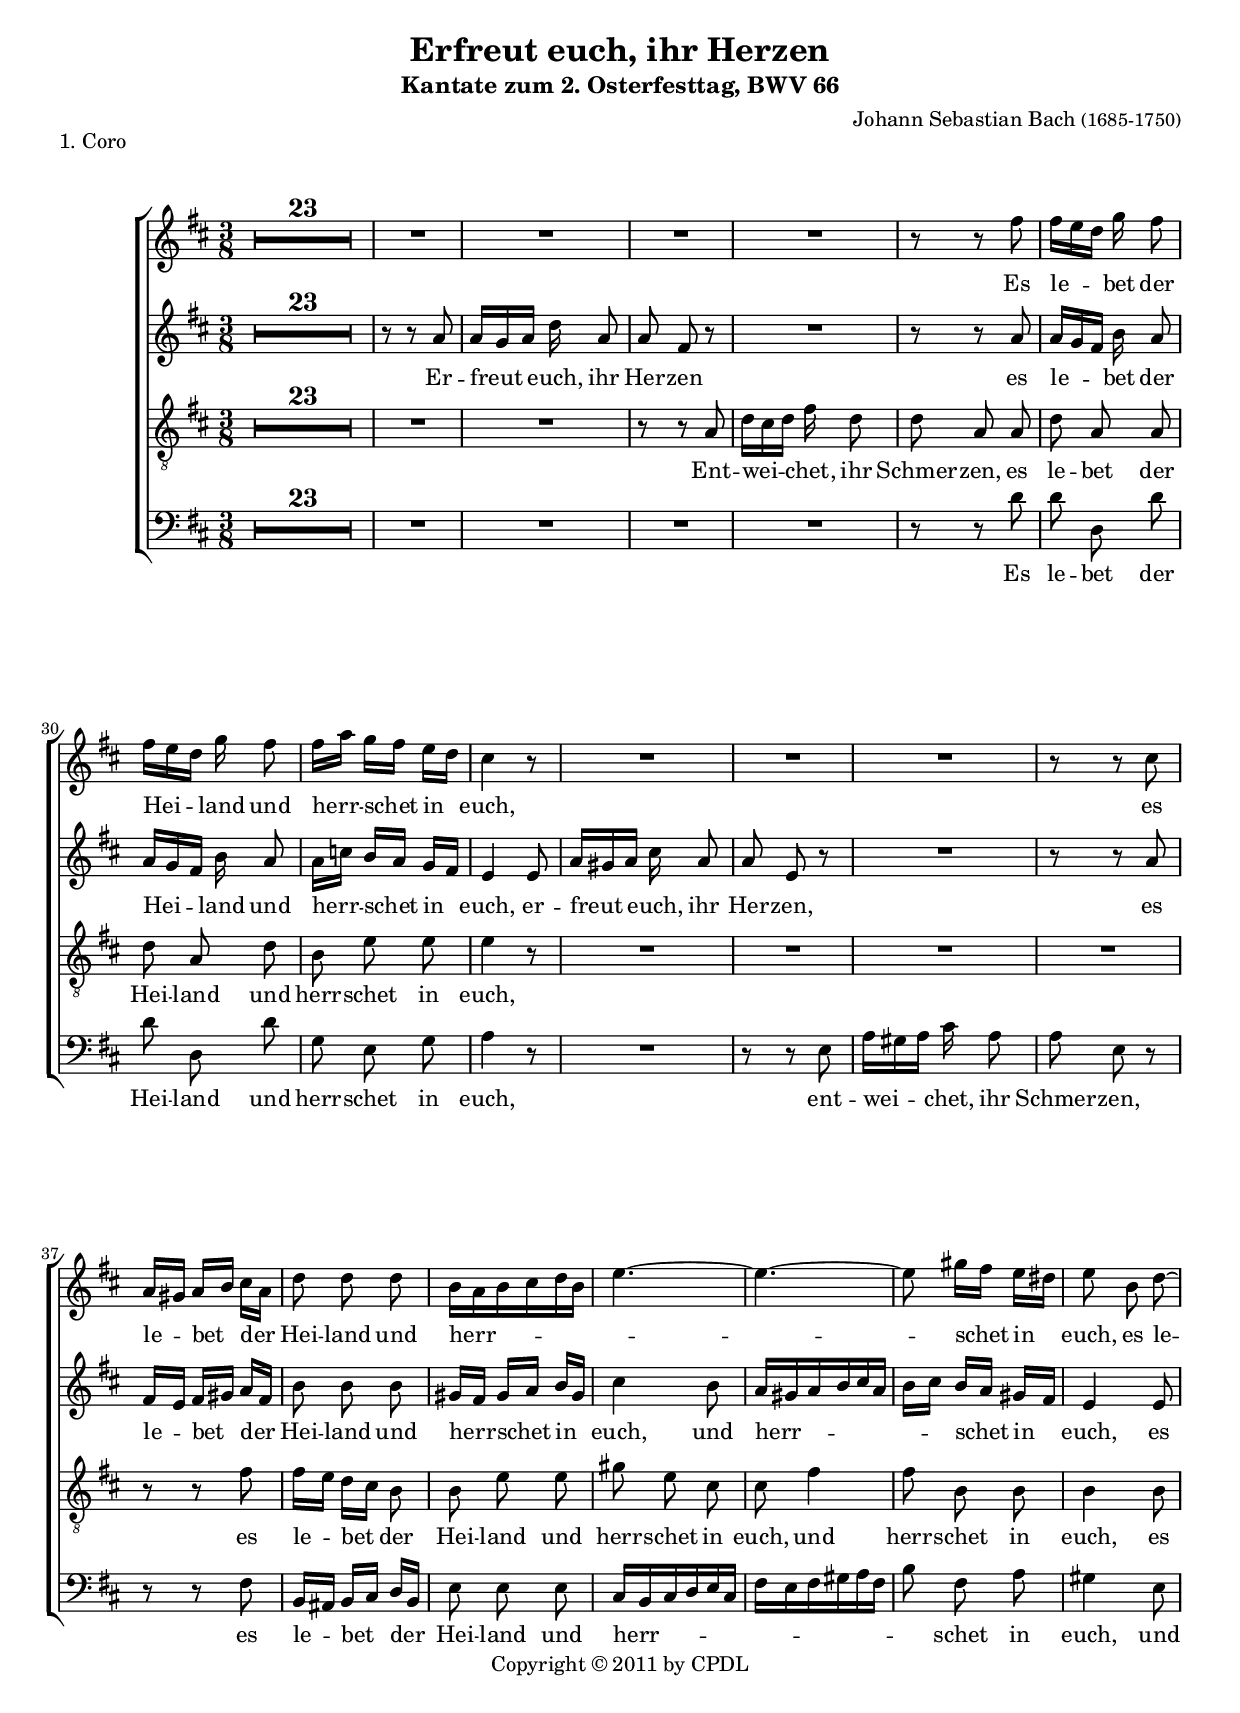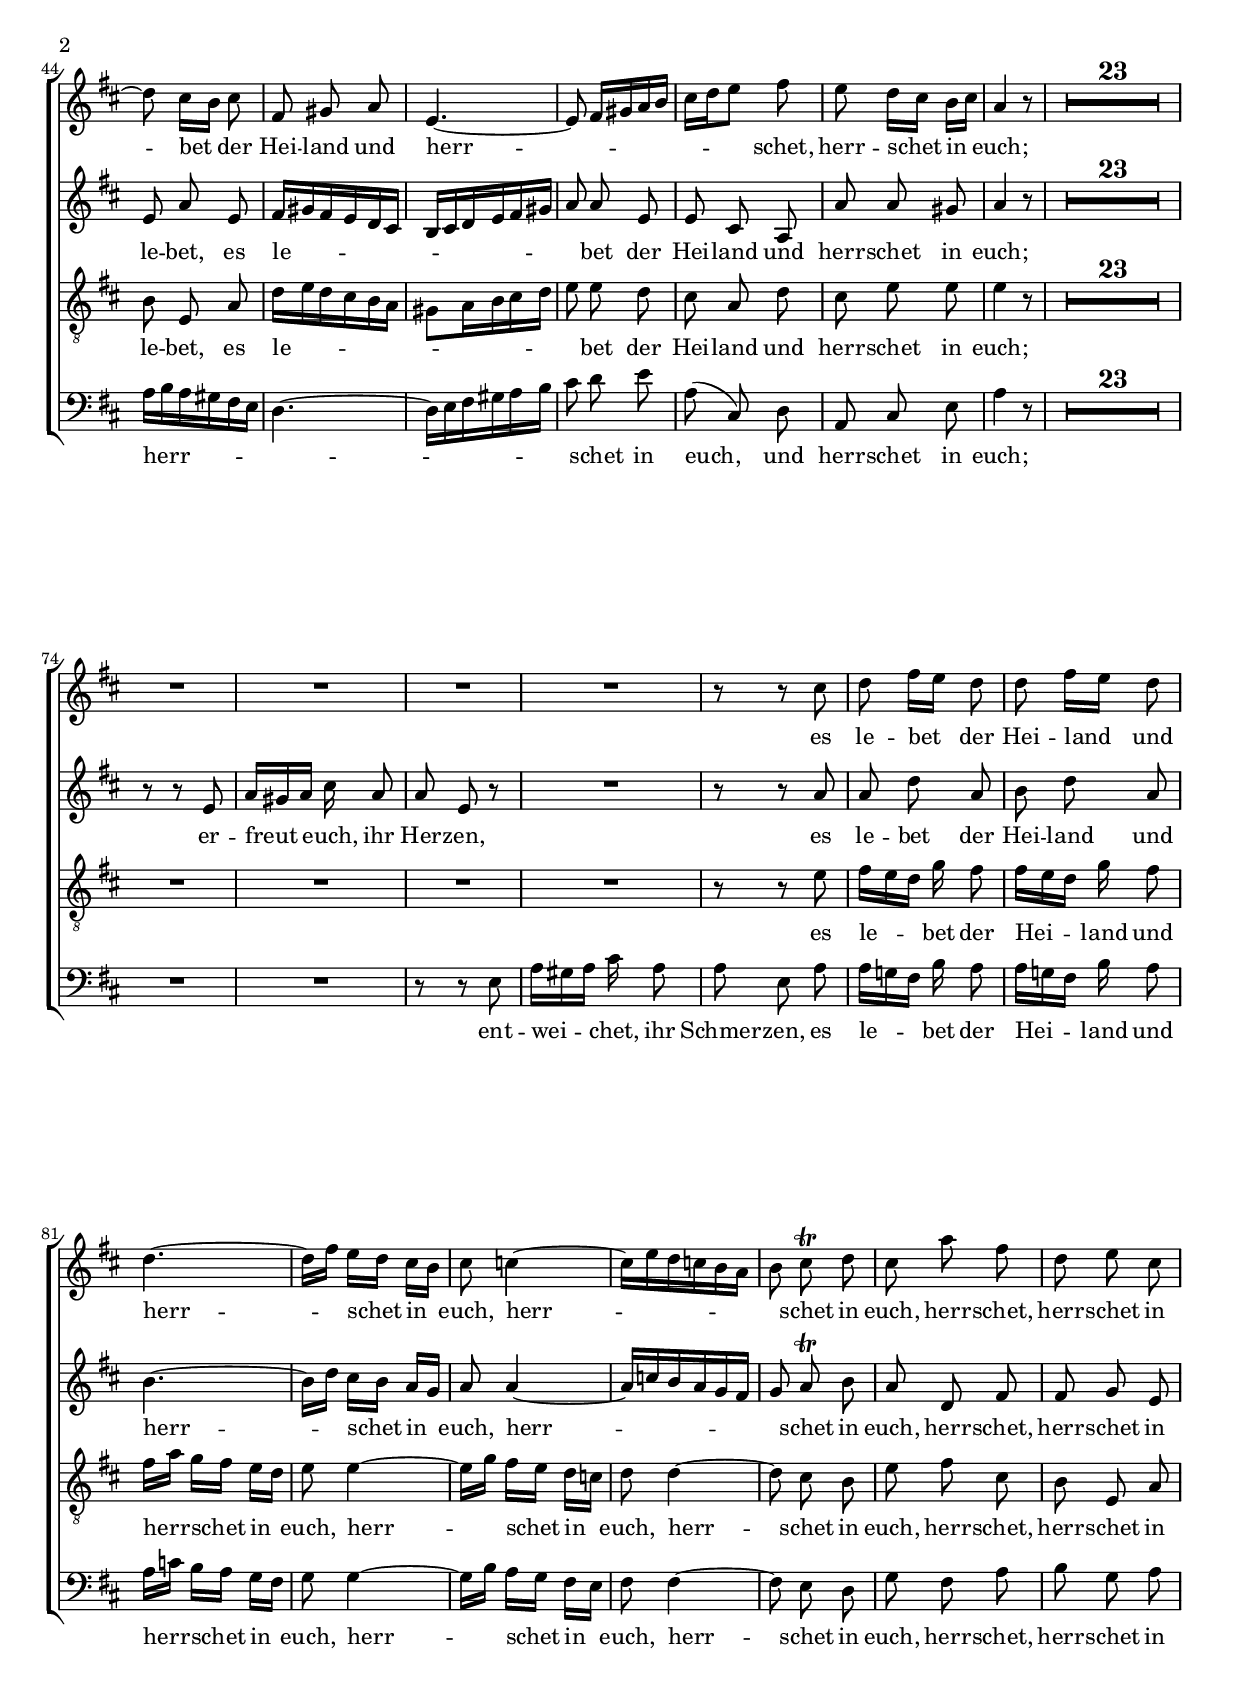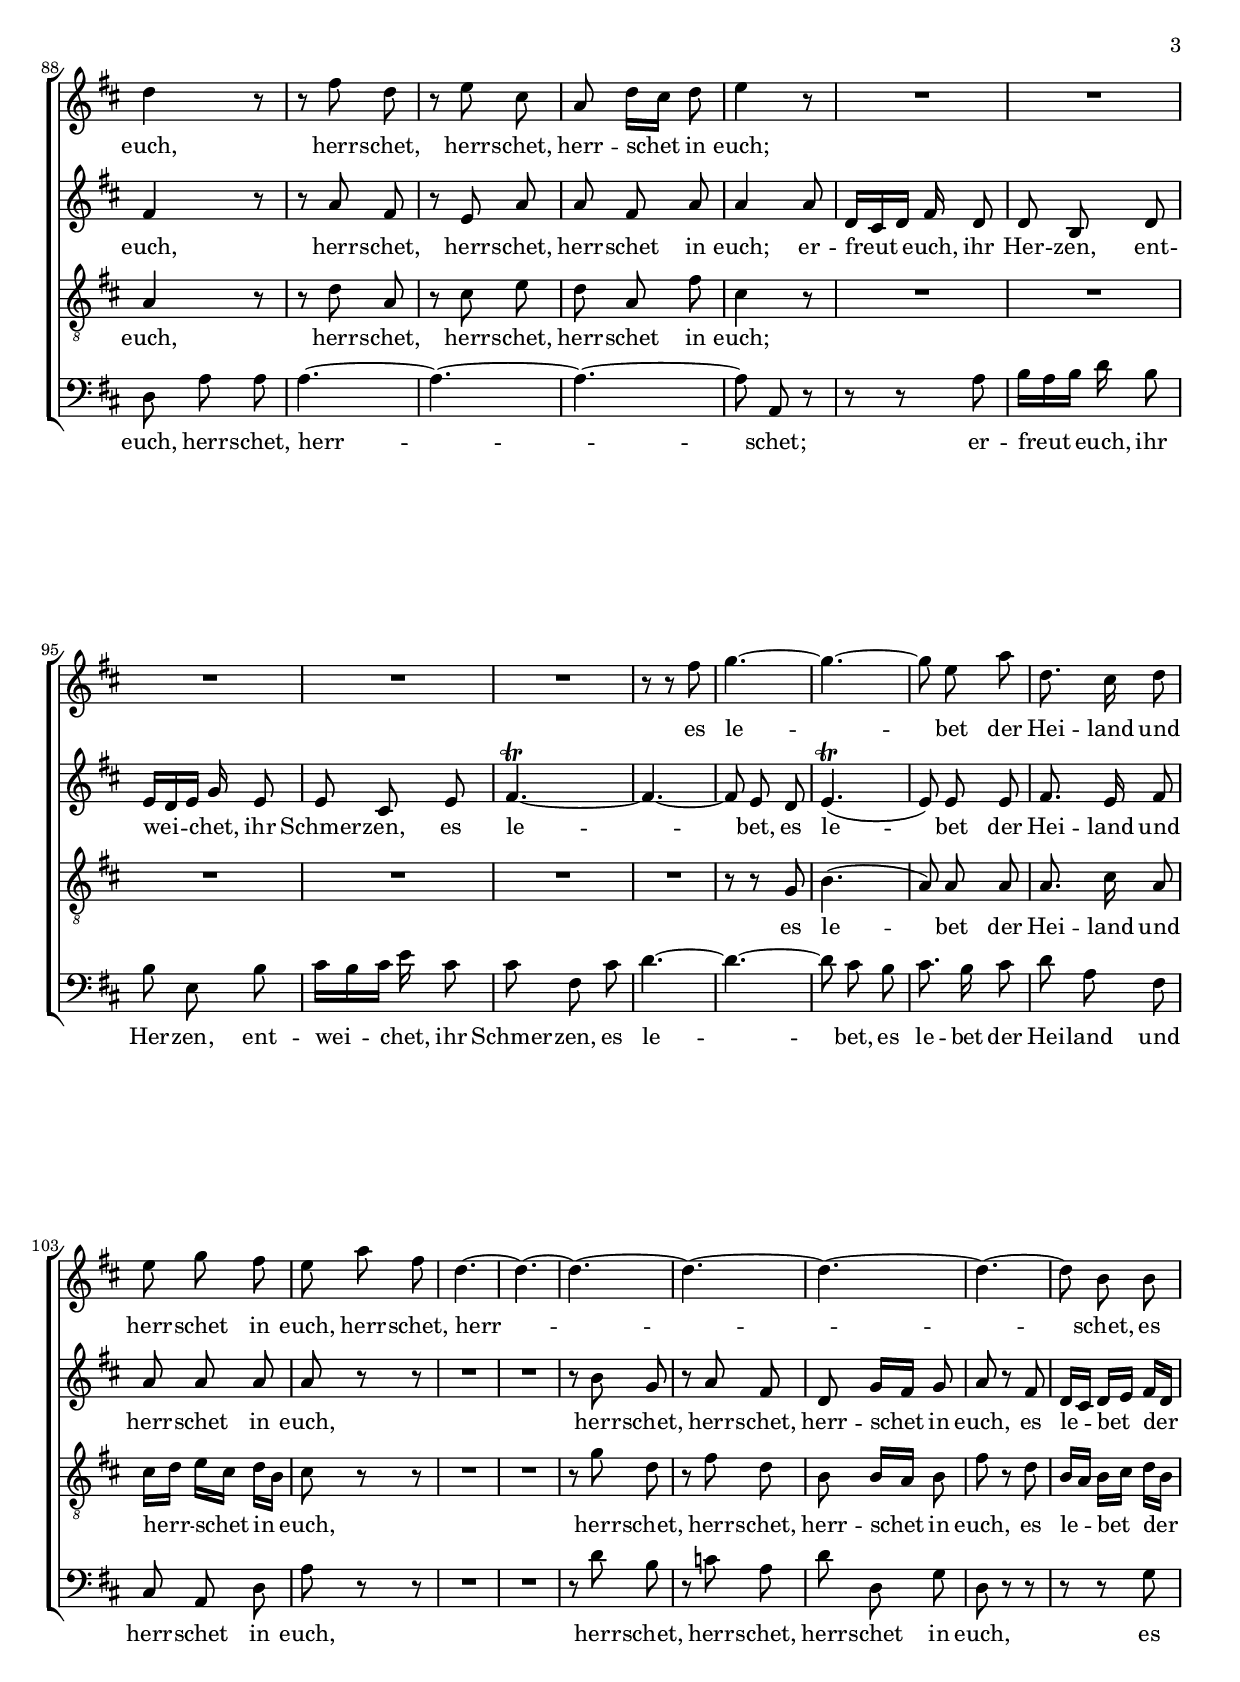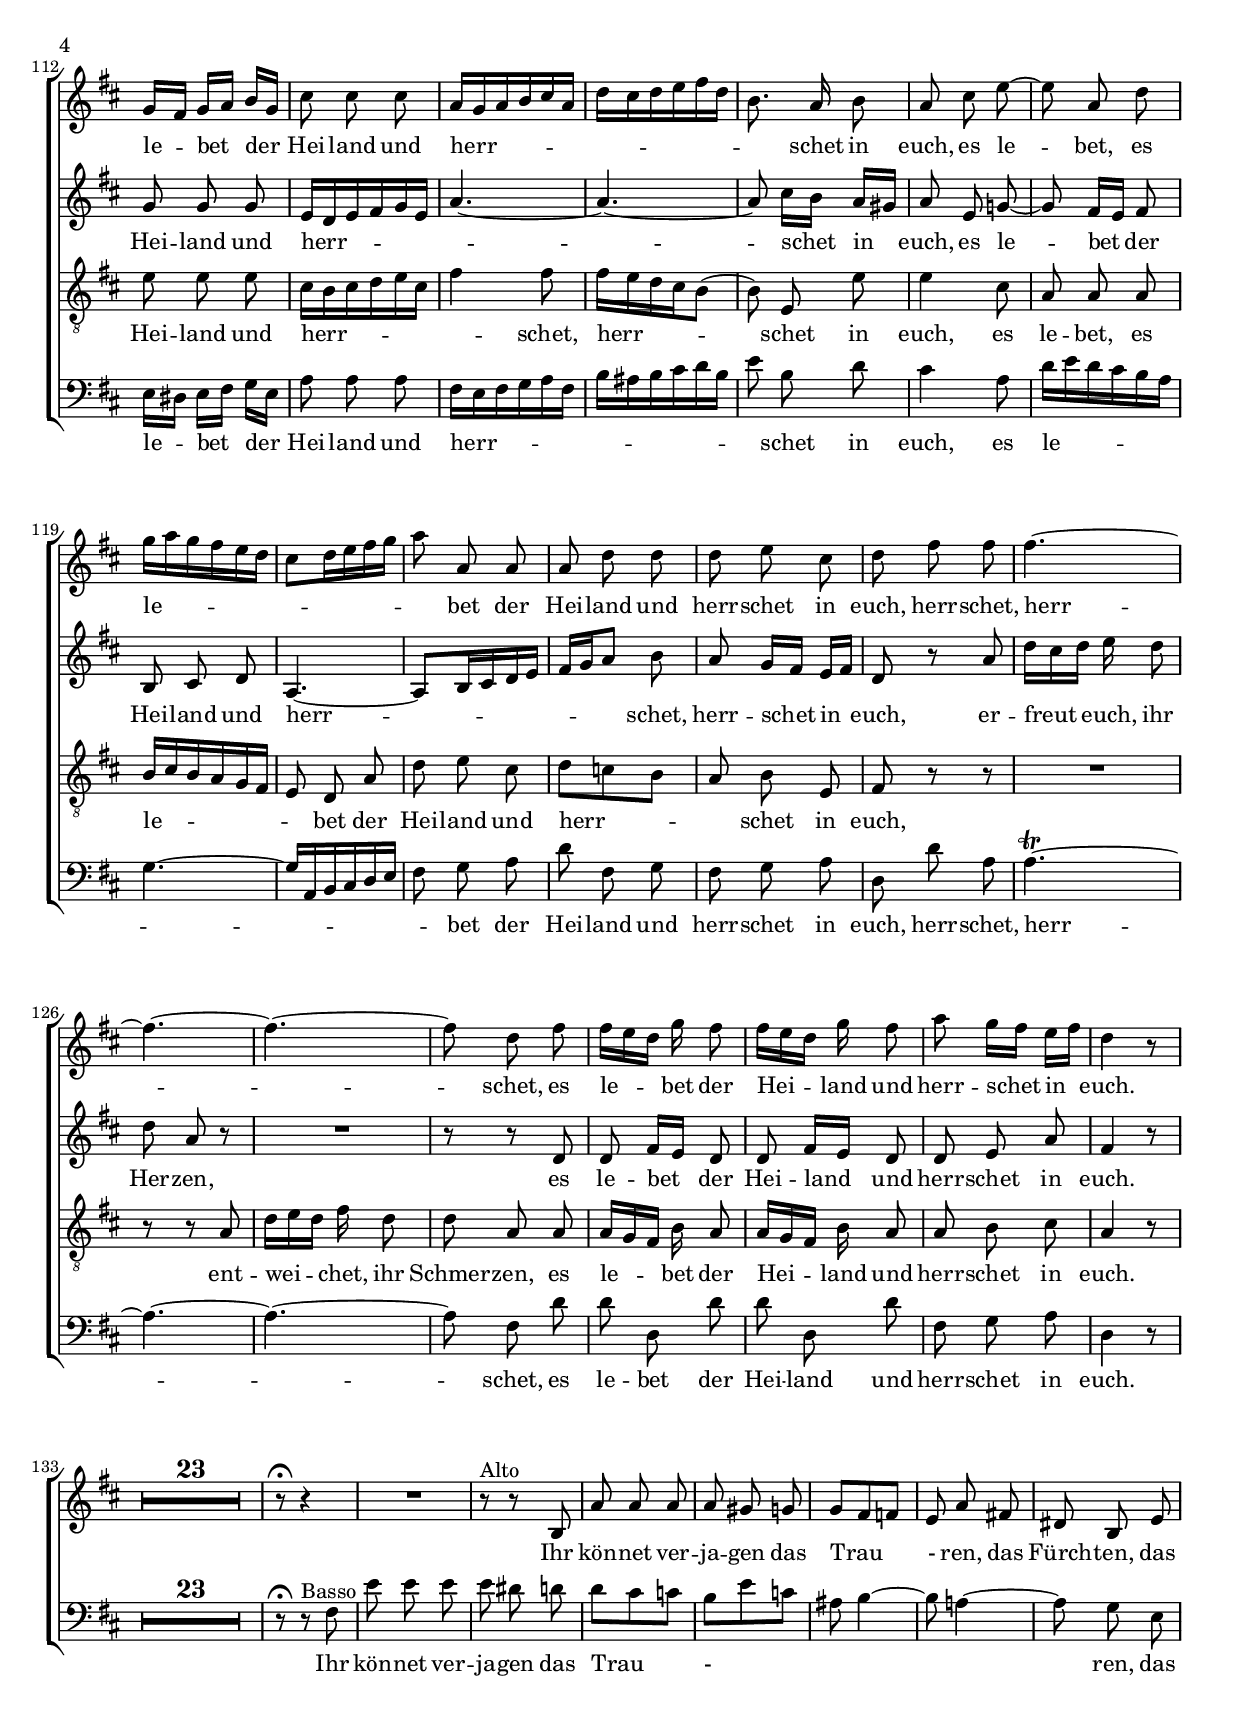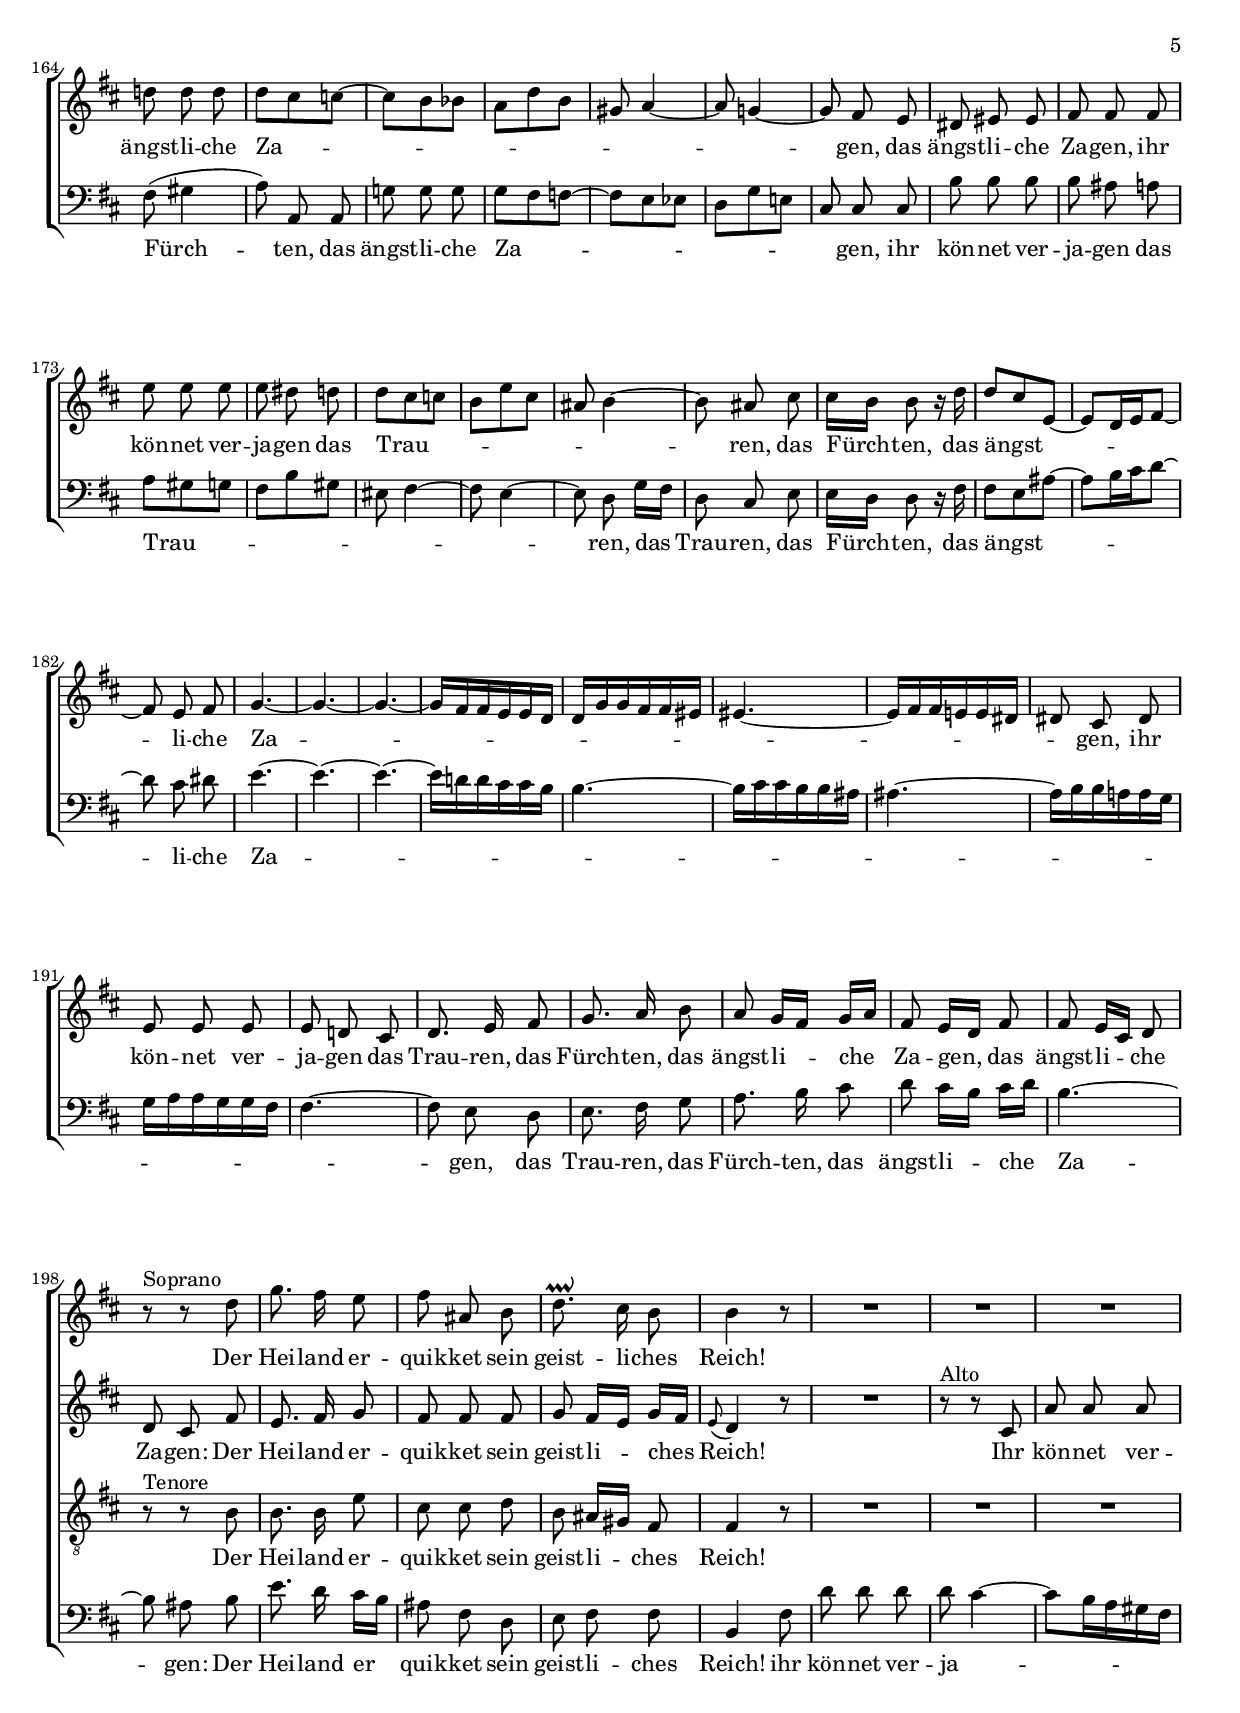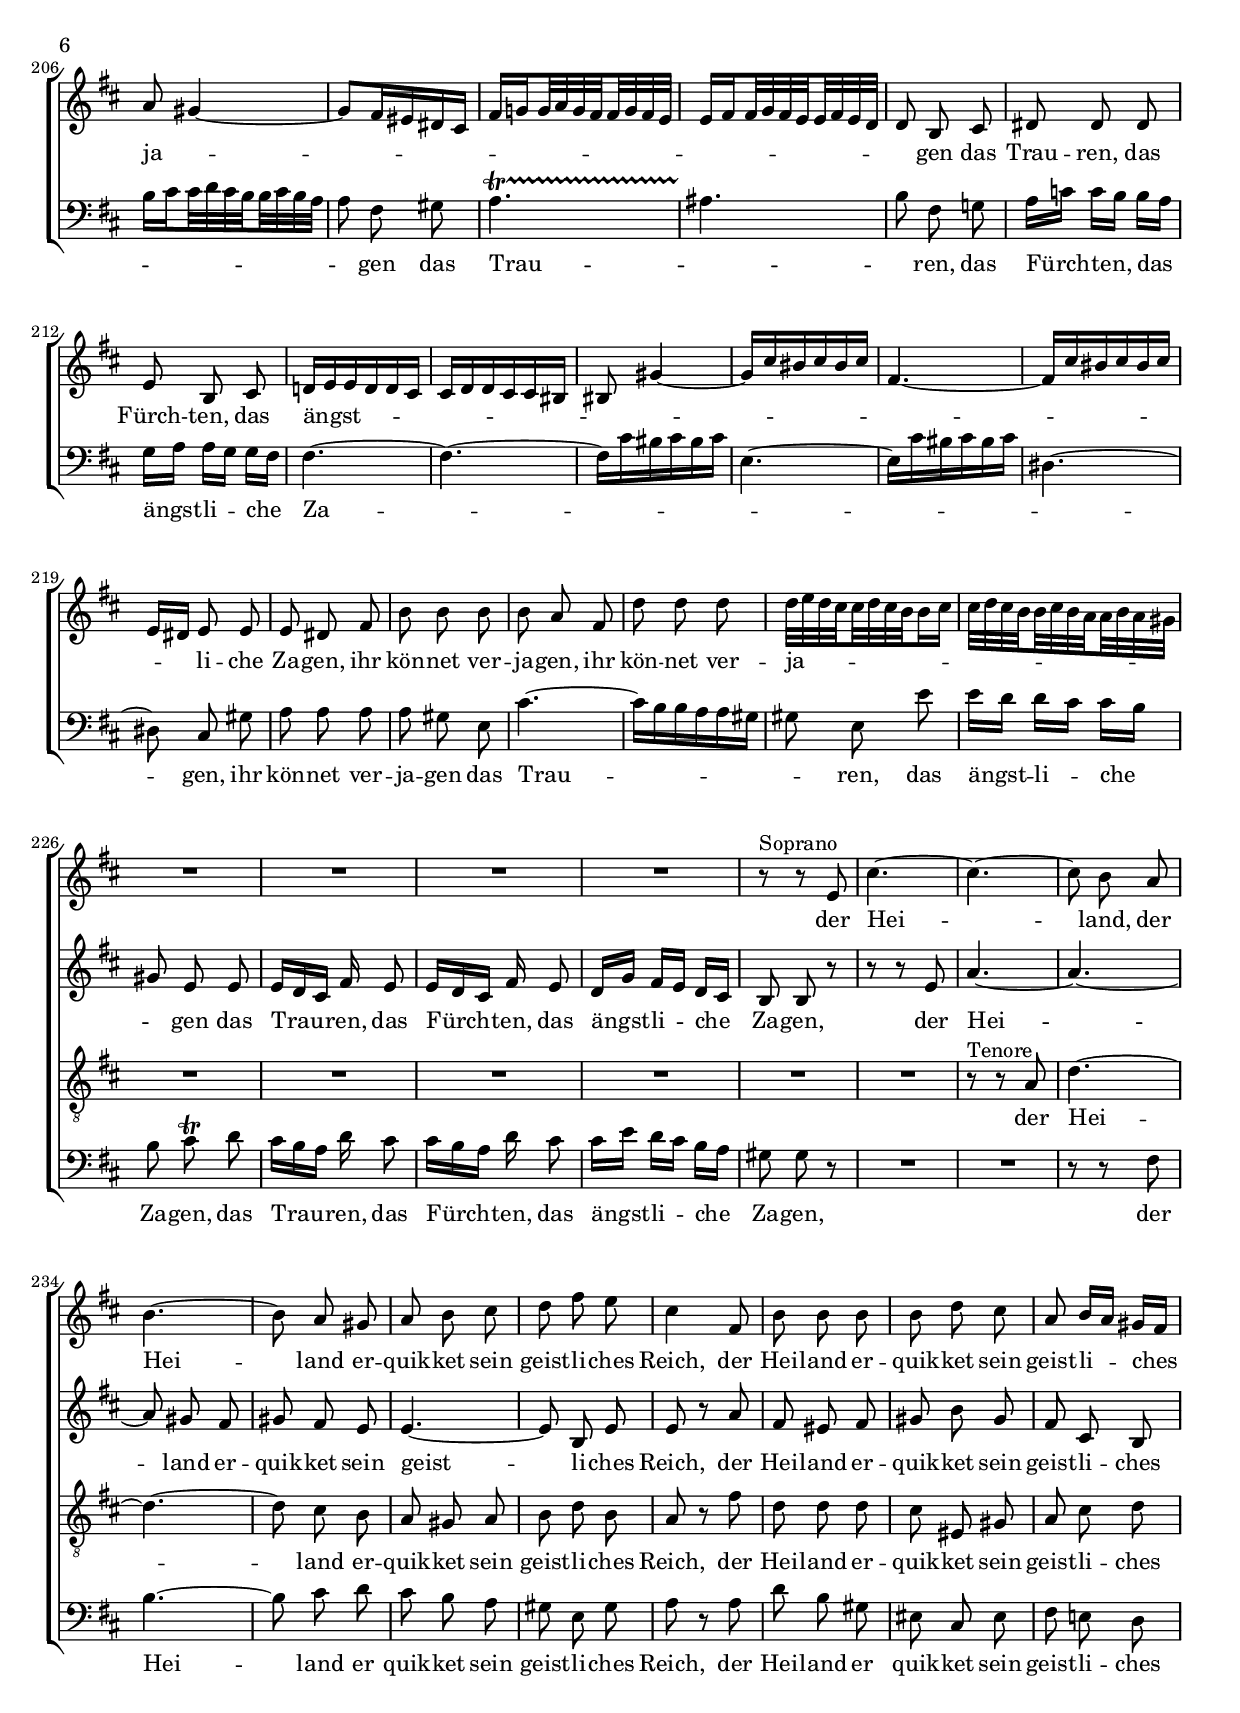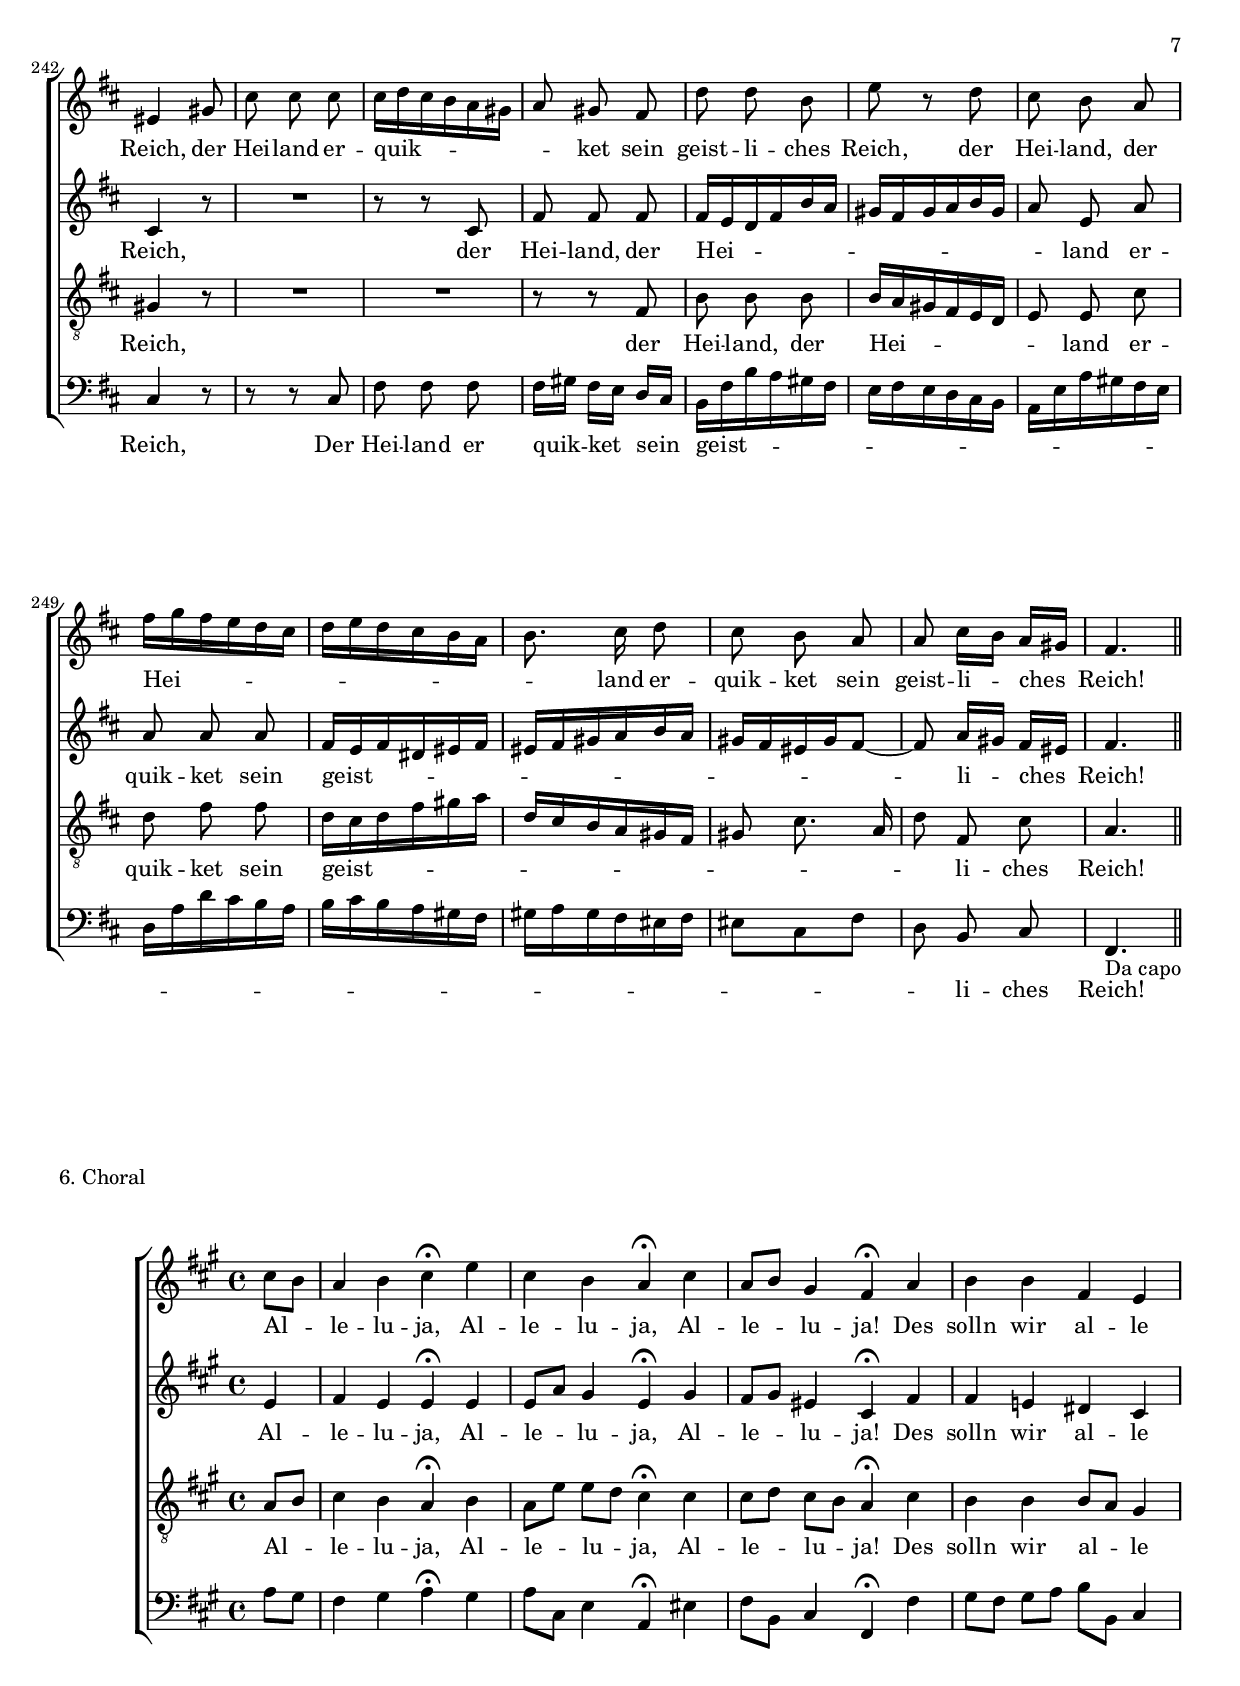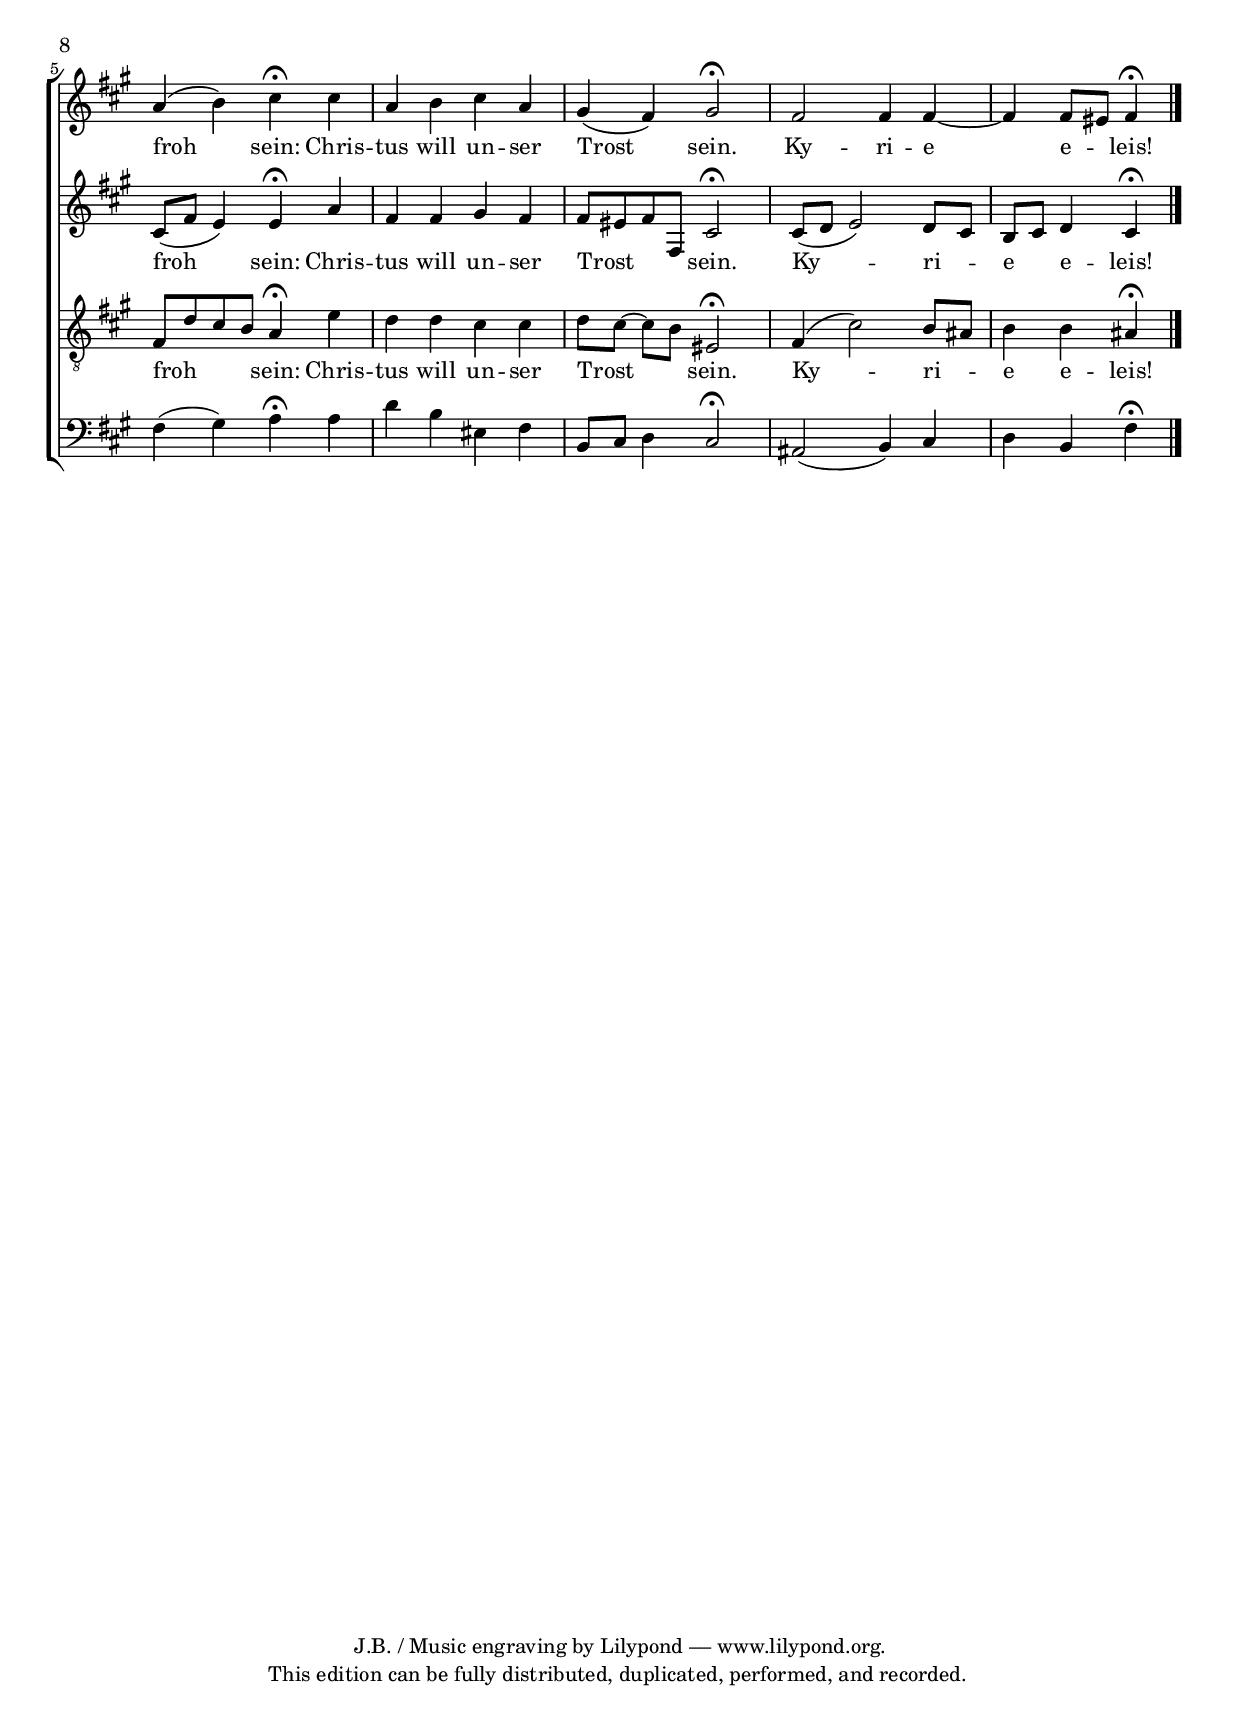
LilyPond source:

\version "2.14.2"


#(set-global-staff-size 18)

\include "deutsch.ly"

\header {
  title = "Erfreut euch, ihr Herzen"
  subtitle = "Kantate zum 2. Osterfesttag, BWV 66"
  composer =  \markup  { 
    "Johann Sebastian Bach" 
    \small 
    "(1685-1750)" 
  }
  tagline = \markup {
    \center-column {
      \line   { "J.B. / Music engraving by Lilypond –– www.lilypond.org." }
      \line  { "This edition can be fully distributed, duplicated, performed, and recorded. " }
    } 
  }
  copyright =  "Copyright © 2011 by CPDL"
  piece = "1. Coro"
}

global = {
  \autoBeamOff
  \key d \major
  \time 3/8 
}

Textlebet = \lyricmode {
  le -- bet der Hei -- land und herr -- schet in
}

TextEsleb = \lyricmode {
  Es \Textlebet euch,
}

TextEntw = \lyricmode {
  ent -- wei -- chet, ihr Schmer -- zen,
}
TextErf = \lyricmode {
  er -- freut euch, ihr Her -- zen,
}

Soprano = \relative c' {
  \global 
  \clef G
  R4.*27 | 
  r8 r fis'|
  fis16[  e d] g fis8 | 
  fis16[  e d ] g fis8|
  fis16[ a] g[ fis] e[ d] |
  cis4 r8|
  
  R4.*3|
  r8 r cis |
  %37
  a16[ gis] a[ h] cis[ a] |
  d8 d d |
  h16[ a h cis d h] |
  e4.~ |
  e4.~ |
  e8 gis16[ fis ] e[ dis] |
  e8 h d~ |
  d cis16[ h] cis8 |
  fis, gis a |
  e4.~ |
  e8 fis16[ gis a h] |
  cis[ d e8] fis |
  e d16[ cis] h[ cis] |
  a4 r8 |
  
  R4.*23 |\break
  R4.*4 |
  
  r8 r cis |
  d fis16[ e] d8 |
  d fis16[ e] d8 |
  d4.~ |
  d16[ fis] e[ d] cis[ h] |
  cis8 c4~ |
  c16[e d c h a] |
  h8 cis\trill d |
  cis a' fis |
  d e cis |\break
  d4 r8 |
  r8 fis d |
  r8 e cis |
  a d16[ cis] d8 |
  e4 r8 |
  
  R4.*5 |
  r8 r fis |
  g4.~ |
  g4.~ |
  g8 e a |
  d,8. cis16 d8 |
  e g fis |
  e a fis |
  d4.~ |
  d4.~ |
  d4.~ |
  d4.~ |
  d4.~ |
  d4.~ |
  d8 h h | \break
  %112
  g16[ fis] g[ a] h[ g] |
  cis8 cis cis |
  a16[ g a h cis a] |
  d[ cis d e fis d] |
  h8. a16 h8 |
  a cis e~ |
  e a, d | 
  g16[ a g fis e d] |
  cis8[ d16 e fis g ] | 
  a8 a, a |
  a d d |
  d e cis |
  d fis fis | 
  fis4.~ |
  fis4.~ |
  fis4.~ |
  fis8 d fis |
  fis16[ e d] g fis8 |
  fis16[ e d] g fis8 |
  a g16[ fis] e[ fis] |
  d4 r8 |\break
  R4.*23
  
  R4.*42 |
  r8^Soprano r d |
  g8. fis16 e8 |
  fis ais, h |
  d8.\prallup cis16 h8 |
  h4 r8 |
  
  
  R4.*27 |
  r8^Soprano r e, |
  cis'4.~ |
  cis4.~ |
  cis8 h a  |
  h4.~ |
  h8 a gis |
  a h cis |
  d fis e |
  cis4 fis,8 |
  h h h |
  h d cis |
  a h16[ a] gis[ fis] |
  eis4 gis8 |
  %243
  cis cis cis |
  cis16[ d cis h a gis] |
  a8 gis fis |
  d' d h |
  e r d |
  cis h a |
  fis'16[ g fis e d cis ] |
  d[ e d cis h a] |
  h8. cis16 d8 |
  cis h a |
  a cis16[ h] a[ gis] |
  fis4.
  \bar "||"
}

SopranoText = \lyricmode {
  \set stanza = ""
  \TextEsleb
  es le -- bet der Hei -- land und herr -- _ schet in euch,
  es le -- bet der Hei -- land und herr -- _ _ schet, herr -- schet in euch;
  
  es \Textlebet euch,
  herr -- _ schet in euch, 
  herr -- schet, herr -- schet in euch,
  herr -- schet, herr -- schet, herr -- schet in euch;
  
  es \Textlebet euch,
  herr -- schet, herr -- schet, 
  es le -- bet der Hei -- land und herr -- _ _ schet in euch,
  es le -- bet, es le -- _ _ bet der Hei -- land und herr -- schet in euch,
  herr -- schet, herr -- schet,
  es \Textlebet euch.
  
  Der Hei -- land er -- quik -- ket sein geist -- li -- ches Reich!
  der Hei -- land,
  der Hei -- land er -- quik -- ket sein geist -- li -- ches Reich,
  der Hei -- land er -- quik -- ket sein geist -- li -- ches Reich,
  der Hei -- land er -- quik -- _ ket sein geist -- li -- ches Reich,
  der Hei -- land,
  der Hei -- _ _ land er -- quik -- ket sein geist -- li -- ches Reich!
}

Alto = \relative c'' {
  \global 
  \clef G
  R4.*23 |
  r8 r a |
  a16[ g a] d a8 |
  a fis r |
  R4.
  r8 r8 a |
  a16[ g fis ] h a8 |
  a16[ g fis ] h a8 |
  a16[ c] h[ a] g[ fis ] |
  e4 e8 |
  a16[ gis a] cis a8 |
  a e r |
  R4. |
  r8 r8 a |
  fis16[ e] fis[ gis] a[ fis] |
  h8 h h |
  gis16[ fis ] gis[ a ] h[ gis] |
  cis4 h8 |
  a16[ gis a h cis a] |
  h[ cis] h[ a] gis[ fis] |
  e4 e8 |
  e a e |
  fis16[ gis fis e d cis]  |
  h[ cis d e fis gis] |
  a8 a e |
  e cis a |
  a' a gis |
  a4 r8 |
  
  R4.*23 |
  
  r8 r e |
  a16[ gis a]  cis a8 |
  a e r |
  
  R4. |
  r8 r a |
  a d a |
  h d a |
  h4.~ |
  h16[ d] cis[ h] a[ g] |
  a8 a4~ |
  a16[ c h a g fis ] |
  g8 a\trill h |
  a d, fis |
  fis g e |
  fis4 r8 |
  r8 a fis |
  r e a |
  a fis a |
  a4 a8 |
  %93
  d,16[ cis d] fis d8|
  d h d |
  e16[ d e] g e8 |
  e cis e |
  fis4.~\trill |
  fis~|
  fis8 e d |
  e4.(\trill |
  e8) e e |
  fis8. e16 fis8 |
  a a a |
  a r r |
  
  R4.*2 |
  
  r8 h g |
  r a fis |
  d g16[fis] g8 |
  a r fis |
  d16[ cis] d[ e] fis[ d] |
  g8 g g |
  e16[ d e fis g e ] |
  a4.~ |
  a4.~ |
  a8 cis16[ h] a[ gis] |
  a8 e g!~ |
  g fis16[ e] fis8 |
  h,8 cis d |
  a4.~ |
  a8[ h16 cis d e] |
  fis[ g a8] h |
  a g16[ fis] e[ fis] |
  d8 r a' | 
  d16[ cis d] e d8 |
  d a r |
  R4. |
  r8 r d, |
  d fis16[ e] d8 |
  d fis16[ e] d8 |
  d e a |
  fis4 r8
  R4.*23
  
  r8\fermata r4  |
  R4. |
  %158
  r8^Alto r h, |
  a' a a |
  a gis g |
  g[ fis f] |
  e a fis! |
  %163  
  dis h e |
  d'! d d |
  d[ cis c]~ |
  c[ h b] |
  a[ d h] |
  gis a4~ |
  a8 g!4~ |
  g8 fis e |
  dis eis eis |
  fis fis fis |
  e' e e |
  e dis d |
  d[ cis c] |
  h[ e cis] |
  ais h4~ |
  h8 ais cis |
  cis16[ h] h8 r16 d |
  d8[ cis e,]~ |
  e[  d16 e fis8]~ |
  fis e fis |
  g4.~ |
  g4.~ |
  g4.~ |
  g16[ fis fis e e d] |
  %187
  d[ g g fis fis eis] |
  eis4.~ |
  eis16[fis fis e! e dis] |
  dis8 cis dis |
  e e e |
  e d! cis |
  d8. e16 fis8 |
  g8. a16 h8 |
  a g16[ fis] g[ a] |
  fis8 e16[ d] fis8 |
  fis e16[ cis] d8 |
  d cis fis |
  e8. fis16 g8 |
  fis fis fis |
  g fis16[ e] g[ fis] |
  \appoggiatura e8 d4 r8 |
  R4. |
  r8^Alto  r cis |
  a' a a |
  a gis4~ |
  gis8[ fis16 eis dis cis] |
  \set subdivideBeams = ##t
  fis[ g! g32 a g fis fis g fis e ] |
  %209
  e16[ fis fis32 g fis e e fis e d] |
  \set subdivideBeams = ##f
  d8 h cis |
  dis dis dis |
  e h cis |
  d!16[ e e d d cis] |
  %214
  cis[ d d cis cis his] |
  his8 gis'4~ |
  gis16[ cis his cis his cis]
  fis,4.~ |
  fis16[ cis' his cis his cis] |
  e,[ dis] e8 e |
  %220
  e dis fis |
  h h h |
  h a fis |
  d' d d |
  \set subdivideBeams = ##t
  d32[ e d cis cis d cis h h16 cis] |
  cis32[ d cis h h cis h a a h a gis] |
  \set subdivideBeams = ##f
  gis8 e e |
  e16[ d cis] fis e8 |
  e16[ d cis] fis e8 |
  d16[ g] fis[ e] d[ cis] |
  h8 h r |
  %231
  r r e |
  a4.~ |
  a4.~ |
  a8 gis fis |
  gis fis e |
  e4.~ |
  e8 h e |
  e r a |
  fis eis fis |
  gis h gis |
  fis cis h |
  cis4 r8
  %243
  R4. |
  r8 r cis |
  fis fis fis |
  fis16[ e d fis h a ] |
  gis[ fis gis a h gis] |
  a8 e a |
  a a a |
  fis16[ e fis dis eis fis] |
  eis[ fis gis a h a] |
  gis[ fis eis gis fis8]~ |
  fis a16[ gis] fis[ eis] |
  fis4.
}

AltoText = \lyricmode {
  \set stanza = ""
  Er -- freut euch, ihr Her -- zen
  es \Textlebet euch,
  \TextErf
  es \Textlebet euch,
  und herr -- _ schet in euch,
  es le -- bet,
  es le -- _ _ bet der Hei -- land und herr -- schet in euch;
  
  
  \TextErf
  es \Textlebet euch,
  herr -- _ schet in euch, 
  herr -- schet, herr -- schet in euch,
  herr -- schet, herr -- schet, herr -- schet in euch;
  
  
  \TextErf
  \TextEntw
  es le -- bet,
  es \Textlebet euch,
  
  herr -- schet, herr -- schet, herr -- schet in euch,
  es le -- bet der Hei -- land und herr -- _ schet in euch,
  es le -- bet der Hei -- land und herr -- _ schet, herr -- schet in euch,
  \TextErf
  es \Textlebet euch.
  
  Ihr kön -- net ver -- ja -- gen das Trau - ren,
  das Fürch -- ten, das ängst -- li -- che Za -- _ _ _ _ gen,
  das ängst -- li -- che Za -- gen,
  ihr kön -- net ver -- ja -- gen das Trau -- _ _ _ ren, 
  das Fürch -- ten, das ängst -- li -- che Za -- _ _ _ gen,
  ihr kön -- net ver -- ja -- gen das Trau -- ren, 
  das Fürch -- ten, das ängst -- li -- che Za -- gen,
  das ängst -- li -- che Za -- gen: 
  Der Hei -- land er -- quik -- ket sein geist -- li -- ches Reich!
  
  Ihr kön -- net ver -- ja -- _ _ _ _ gen das Trau -- ren,
  das Fürch -- ten, das ängst -- _  _ _ _ _ li -- che Za -- gen,
  ihr kön -- net ver -- ja -- gen,  ihr kön -- net ver -- ja -- _ _ gen
  das Trau -- ren, 
  das Fürch -- ten, das ängst -- li -- che Za -- gen,
  der Hei -- land er -- quik -- ket sein geist -- li -- ches Reich,
  der Hei -- land er -- quik -- ket sein geist -- li -- ches Reich,
  der Hei -- land, 
  der Hei -- _ _ land er -- quik -- ket sein geist -- _ _ li -- ches Reich!
}

Tenore = \relative c' {
  \global
  \clef "G_8"
  R4.*25
  r8 r a |
  d16[ cis d] fis d8 |
  d a a |
  d a a |
  d a d |
  h e e
  e4 r8 |
  
  R4.*4 
  
  r8 r fis |
  fis16[ e] d[ cis] h8 |
  h e e |
  gis e cis |
  cis fis4 |
  fis8 h, h |
  h4 h8 |
  h e, a |
  d16[ e d cis h a ] |
  gis8[ a16 h cis d] |
  e8 e d |
  cis a d |
  cis e e |
  e4 r8 |
  
  R4.*27 |
  r8 r e |
  fis16[ e d] g fis8 |
  fis16[ e d] g fis8 |
  fis16[ a] g[ fis] e[ d] |
  e8 e4~ |
  e16[ g] fis[ e] d[ c] |
  d8 d4~ |
  d8 cis h |
  e fis cis |
  h e, a |
  a4 r8 |
  r d a |
  r cis e |
  d a fis' |
  cis4 r8
  
  R4.*6 |
  r8 r g |
  h4.( |
  a8) a a |
  a8. cis16 a8 |
  cis16[ d] e[ cis] d[ h] |
  cis8 r r | 
  
  R4.*2 |
  r8 g' d |
  r fis d |
  h h16[ a] h8 |
  fis' r d |
  h16[ a] h[ cis] d[ h] |
  e8 e e |
  cis16[ h cis d e cis] |
  fis4 fis8 |
  fis16[ e d cis h8(] |
  h) e, e' |
  e4 cis8 |
  a a a |
  h16[ cis h a g fis] |
  e8 d a' |
  d e cis |
  d[ c h] |
  a h e, |
  fis r r | 
  
  R4. |
  
  r8 r a |
  d16[ e d] fis d8 |
  d a a |
  a16[ g fis] h a8 |
  a16[ g fis] h a8 |
  a h cis |
  a4 r8 
  R4.*23
  
  R4.*42 |
  r8^Tenore r h |
  h8. h16 e8 |
  cis cis d |
  h ais16[ gis] fis8 |
  fis4 r8 |
  
  R4.*29 |
  r8^Tenore r a |
  d4.~ |
  d4.~ |
  d8 cis h |
  a gis a |
  h d h |
  a r fis' |
  d d d |
  cis eis, gis |
  a cis d |
  gis,4 r8 |
  %243
  R4.*2 |
  r8 r fis |
  h h h |
  h16[ a gis fis e d] |
  e8 e cis' |
  d fis fis |
  d16[ cis d fis gis a] |
  d,[ cis h a gis fis] |
  gis8 cis8. a16 |
  d8 fis, cis' |
  a4.
}
TenoreText = \lyricmode {
  \set stanza = ""
  Ent -- wei -- chet, ihr Schmer -- zen, 
  es \Textlebet euch,
  es \Textlebet euch,
  und herr -- schet in euch,
  es le -- bet,
  es le -- _ _ bet der  Hei -- land und herr -- schet in euch;
  es \Textlebet euch,
  herr -- schet in euch, herr -- schet in euch,
  herr -- schet, herr -- schet in euch,
  herr -- schet, herr -- schet, herr -- schet in euch;
  
  es \Textlebet euch,
  
  herr -- schet, herr -- schet, herr -- schet in euch,
  es le -- bet der Hei -- land und herr -- _ schet, herr -- schet in euch,
  es le -- bet, es le -- _ bet der Hei -- land und  herr -- _ schet in euch,
  \TextEntw
  es \Textlebet euch.
  
  Der Hei -- land er -- quik -- ket sein geist -- li -- ches Reich!
  der Hei -- land er -- quik -- ket sein geist -- li -- ches Reich,
  der Hei -- land er -- quik -- ket sein geist -- li -- ches Reich,
  der Hei -- land,
  der Hei -- _ land er -- quik -- ket sein geist -- _ _ _ _ _ li -- ches Reich!
  
}
Basso = \relative c {
  \clef bass
  \global
  R4.*27
  r8 r d' |
  d d, d' |
  d d, d' |
  g, e g |
  a4 r8 |
  R4. |
  r8 r e |
  a16[ gis a ] cis a8 |
  a e r |
  r r fis |
  h,16[ ais] h[ cis] d[ h] |
  e8 e e |
  cis16[ h cis d e cis] |
  fis[ e fis gis a fis ] |
  h8 fis a |
  gis4 e8 |
  a16[ h a gis fis e ]
  d4.~ |
  d16[ e fis gis a h] |
  cis8 d e |
  a,( cis,) d |
  a cis e |
  a4 r8 |
  
  R4.*25 |
  r8 r e |
  a16[ gis a] cis a8 |
  a e a |
  a16[ g! fis] h a8 |
  a16[ g! fis] h a8 |
  a16[ c] h[ a] g[ fis] |
  g8 g4~ |
  g16[ h] a[ g] fis[ e] |
  fis8 fis4~ |
  fis8 e d |
  g fis a |
  h g a |
  d, a' a |
  a4.~ |
  a4.~ |
  a4.~ |
  a8 a, r |
  
  r r a' |
  h16[ a h] d h8 |
  h e, h' |
  cis16[ h cis] e cis8 |
  cis fis, cis' |
  d4.~ |
  d4.~ |
  d8 cis h |
  cis8. h16 cis8 |
  d a fis |
  cis a d |
  a' r r |
  
  R4.*2 |
  r8 d h |
  r c a |
  d d, g |
  d r r |
  r r g |
  e16[ dis] e[ fis]  g[ e] |
  a8 a a |
  fis16[ e fis g a fis ] |
  h[ ais h cis d h ] |
  e8 h d |
  cis4 a8 |
  d16[ e d cis h a] |
  g4.~ |
  g16[ a, h cis d e ] |
  fis8 g a |
  d fis, g |
  fis g a |
  d, d' a |
  a4.\trill~ |
  a4.~ |
  a4.~ |
  a8 fis d' |
  d d, d' |
  d d, d' |
  fis, g a |
  d,4 r8 |
  
  R4.*23
  r8\fermata r^Basso fis |
  e' e e |
  e dis d |
  d[ cis c] |
  h[ e c] |
  ais h4~ |
  h8 a!4~ |
  a8 g e |
  %164
  fis( gis4 |
  a8) a, a |
  g'! g g |
  g[ fis f]~ |
  f[ e es] |
  d[ g e!] |
  cis cis cis |
  h' h h |
  h ais a |
  a[ gis g] |
  fis[ h gis] |
  eis fis4~ |
  fis8 e4~ |
  e8 d g16[ fis] |
  d8 cis e |
  e16[ d] d8 r16 fis |
  fis8[ e ais]~ |
  ais[ h16 cis d8]~ |
  d cis dis |
  e4.~ |
  e4.~  |
  e4.~ |
  e16[ d! d cis cis h] | 
  
  h4.~ |
  h16[ cis cis h h ais] |
  ais4.~ |
  ais16[ h h a! a g ] |
  g[ a a g g fis] |
  fis4.~ |
  fis8 e d |
  e8. fis16 g8 |
  a8. h16 cis8 |
  d cis16[ h] cis[ d] |
  h4.~ |
  h8 ais h |
  e8. d16 cis[ h] |
  ais8 fis d |
  e fis fis |
  %202
  h,4 fis'8 |
  d' d d |
  d cis4~ |
  cis8 [ h16 a gis fis] |
  \set subdivideBeams = ##t
  h[ cis cis32 d cis h h cis h a ] |
  \set subdivideBeams = ##f
  a8 fis gis |
  a4.\startTrillSpan |
  ais4.\stopTrillSpan |
  h8 fis g! |
  a16[ c] c[ h] h[ a] |
  g[ a] a[ g] g[ fis] |
  fis4.~ |
  fis4.~ |
  fis16[ cis' his cis his cis] |
  e,4.~ |
  e16[ cis' his cis his cis] |
  dis,4.~ |
  dis8 cis gis' |
  %220
  a a a |
  a gis e |
  cis'4.~ |
  cis16[ h h a a gis] |
  gis8 e e' |
  e16[ d] d[ cis] cis[ h] |
  h8 cis\trill d |
  cis16[ h a] d cis8 |
  cis16[ h a] d cis8 |
  cis16[ e] d[ cis] h[ a] |
  gis8 gis r |
  %231
  R4.*2 |
  r8 r fis |
  h4.~ |
  h8 cis d |
  cis h a |
  gis e gis |
  a r a |
  d h gis |
  eis cis eis |
  fis e! d |
  cis4 r8 |
  %243
  r r cis |
  fis fis fis |
  fis16[ gis] fis[ e] d[ cis] |
  h[ fis' h a gis fis] |
  e[ fis e d cis h] |
  a[ e' a gis fis e] |
  d[ a' d cis h a] |
  h[ cis h a gis fis] |
  gis[ a gis fis eis fis] |
  eis8[ cis fis] |
  d h cis |
  fis,4._"Da capo"
}
BassoText = \lyricmode {
  \set stanza = ""
  \TextEsleb
  \TextEntw
  es le -- bet der Hei -- land und herr -- _ _ schet in euch,
  und herr --  _ _ schet in euch,
  und herr -- schet in euch;
  \TextEntw
  es \Textlebet euch,
  herr -- schet in euch, herr -- schet in euch,
  herr -- schet, herr -- schet in euch,
  herr -- schet, herr -- schet;
  
  
  \TextErf
  \TextEntw
  es le -- bet,
  es \Textlebet euch,
  
  herr -- schet, herr -- schet, herr -- schet in euch,
  es le -- bet der Hei -- land und herr -- _ _ schet in euch,
  es le -- _ _ bet der Hei -- land und  herr -- schet in euch,
  herr -- schet, herr -- schet,
  es \Textlebet euch.
  
  
  Ihr kön -- net ver -- ja -- gen das Trau - _ _ _ ren,
  das Fürch -- ten, das ängst -- li -- che Za -- _ _  gen,
  ihr kön -- net ver -- ja -- gen das Trau -- _ _ _ _ ren, das Trau -- ren,
  das Fürch -- ten, das ängst -- li -- che Za -- _ _ _ _ gen,
  das Trau -- ren, das Fürch -- ten, das ängst -- li -- che Za -- gen:
  Der Hei -- land er quik -- ket sein geist -- li -- ches Reich!
  ihr kön -- net ver -- ja -- _ _ _  gen das Trau -- _ _ ren, 
  das Fürch -- ten, das ängst -- li -- che Za -- _ _  gen,
  ihr kön -- net ver -- ja -- gen das Trau -- _ ren, 
  das ängst -- li -- che Za -- gen, 
  das Trau -- ren, das Fürch -- ten, das ängst -- li -- che Za -- gen,
  der Hei -- land er quik -- ket sein geist -- li -- ches Reich,
  der Hei -- land er quik -- ket sein geist -- li -- ches Reich,
  Der Hei -- land er quik -- ket sein geist -- _ _ _ _ _ _ _ li -- ches Reich!
}

ChorSop = \relative c'' {
  \autoBeamOff
  \partial 4
  \time 4/4
  \key a \major
  %  \voiceOne
  cis8[ h] |
  a4 h cis\fermata e |
  cis h a\fermata cis |
  a8[ h] gis4 fis\fermata a |
  h h fis e |
  a( h) cis\fermata cis |
  a h cis a |
  gis( fis) gis2\fermata |
  fis fis4 fis~|
  fis fis8[ eis] fis4\fermata \bar "|."
}
ChorAlt = \relative c' {
  \autoBeamOff
  \partial 4
  \time 4/4
  \key a \major
  %  \voiceTwo
  e |
  fis e e\fermata e |
  e8[ a] gis4 e\fermata gis |
  fis8[ gis ] eis4 cis\fermata fis |
  fis e! dis cis |
  cis8([ fis] e4) e\fermata a |
  fis fis gis fis |
  fis8[ eis fis8 fis,] cis'2\fermata |
  cis8([ d] e2) d8[ cis] |
  h[ cis] d4 cis\fermata
}
ChorTen = \relative c' {
  \autoBeamOff
  \partial 4
  \time 4/4
  \key a \major
  %  \voiceOne
  \clef "G_8"
  a8[ h] |
  cis4 h a\fermata h |
  a8[ e'] e[ d] cis4\fermata cis |
  cis8[ d] cis[ h] a4\fermata cis |
  h h h8[ a] gis4 |
  fis8[ d' cis h] a4\fermata e' |
  d d cis cis |
  d8[ cis]~ cis[ h] eis,2\fermata |
  fis4( cis'2) h8[ ais] |
  h4 h ais\fermata
}
ChorBass = \relative c' {
  \autoBeamOff
  \partial 4
  \time 4/4
  \key a \major
  %  \voiceTwo
  \clef "bass"
  a8[ gis] |
  fis4 gis a\fermata gis |
  a8[ cis,] e4 a,\fermata eis' |
  fis8[ h,] cis4 fis,\fermata fis' |
  gis8[ fis] gis[ a] h[ h,] cis4 |
  fis( gis) a\fermata a |
  d h eis, fis |
  h,8[ cis] d4 cis2\fermata |
  ais( h4) cis |
  d h fis'\fermata
}
ChoralText = \lyricmode {
  Al -- le -- lu -- ja, Al -- le -- lu -- ja, Al -- le -- lu -- ja!
  Des solln wir al -- le froh sein:
  Chris -- tus will un -- ser Trost sein.
  Ky -- ri -- e  e -- leis!
}
\score {
  % \transpose d c
  \new ChoirStaff  <<
    \new Voice = sopranos  \Soprano 
    \new Lyrics = sopranos { s1 } 
    
    \new Voice = cAltoA \Alto
    \new Lyrics = cAltoA { }
    \new Voice = cTenoreA \Tenore
    \new Lyrics = cTenoreA { }
    \new Voice = cBassoA \Basso
    \new Lyrics = cBassoA { }
    \set Score.skipBars = ##t
    %		\set Score.melismaBusyProperties = #'()
    \context Lyrics = sopranos \lyricsto sopranos \SopranoText
    \context Lyrics = cAltoA \lyricsto cAltoA \AltoText
    \context Lyrics = cTenoreA \lyricsto cTenoreA \TenoreText
    \context Lyrics = cBassoA \lyricsto cBassoA \BassoText
  >>
  \layout {
    \context { \RemoveEmptyStaffContext }
  }
  \midi {}
}
\score {
  \new ChoirStaff <<
    %    \new Staff <<
    \new Voice = csopranos  \ChorSop 
    \new Lyrics = sopr { }
    \new Voice = calti  \ChorAlt 
    \new Lyrics = altly { }
    %    >>
    %    \new Staff <<
    \new Voice = ctenori  \ChorTen 
    \new Lyrics = tenly { }
    \new Voice = cbassi  \ChorBass
    %    >>
    \context Lyrics = sopr \lyricsto csopranos \ChoralText
    \context Lyrics = altly \lyricsto calti \ChoralText
    \context Lyrics = tenly \lyricsto ctenori \ChoralText
  >>
  \header {
    piece = "6. Choral"
  }
  \midi {}
  \layout {
    \context { \RemoveEmptyStaffContext }
  }
}
\paper {
  #(set-paper-size "a4")
  bottom-margin = 9
  top-margin = 9
}
